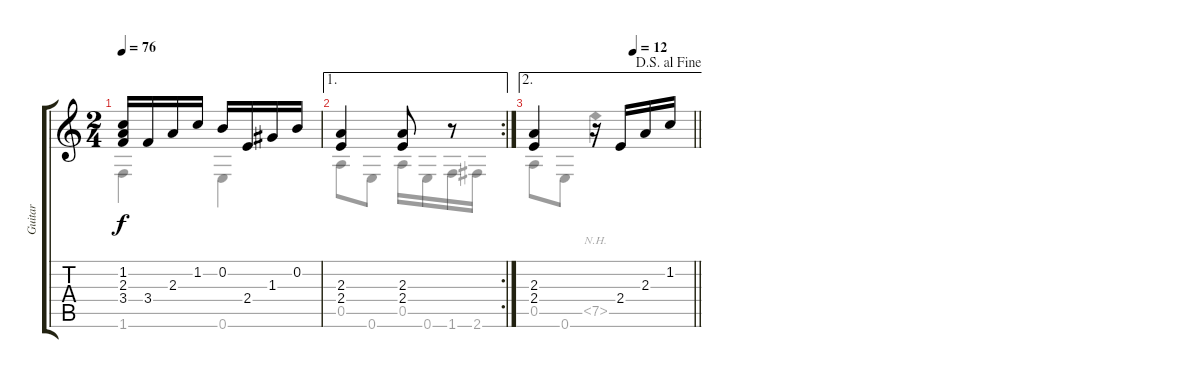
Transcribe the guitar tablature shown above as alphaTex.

\track ("Guitar" "Guitar") {instrument acousticguitarnylon}
\staff {score tabs}
\tuning (E4 B3 G3 D3 A2 E2) {hide}
\voice
\ts (2 4)
\tempo 76
\clef g2
\ks c
(1.2 2.3 3.4).16{dy f} 3.4.16 2.3.16 1.2.16 0.2.16 2.4.16 1.3.16 0.2.16 |
\ae 1
\rc 2
(2.3 2.4).4 (2.3 2.4).8 r.8 |
\ae 2
\jump dalsegnoalfine
\tempo (12 0.625)
\barLineRight lightlight
(2.3 2.4).4 r.16 2.4.16 2.3.16 1.2.16
\voice
\clef g2
\ottava regular
\simile none
\ks c
1.6.4{dy f} 0.6.4 |
0.5.8 0.6.8 0.5.16 0.6.16 1.6.16 2.6.16 |
\barLineRight lightlight
0.5.8 0.6.8 7.5{nh}.4
